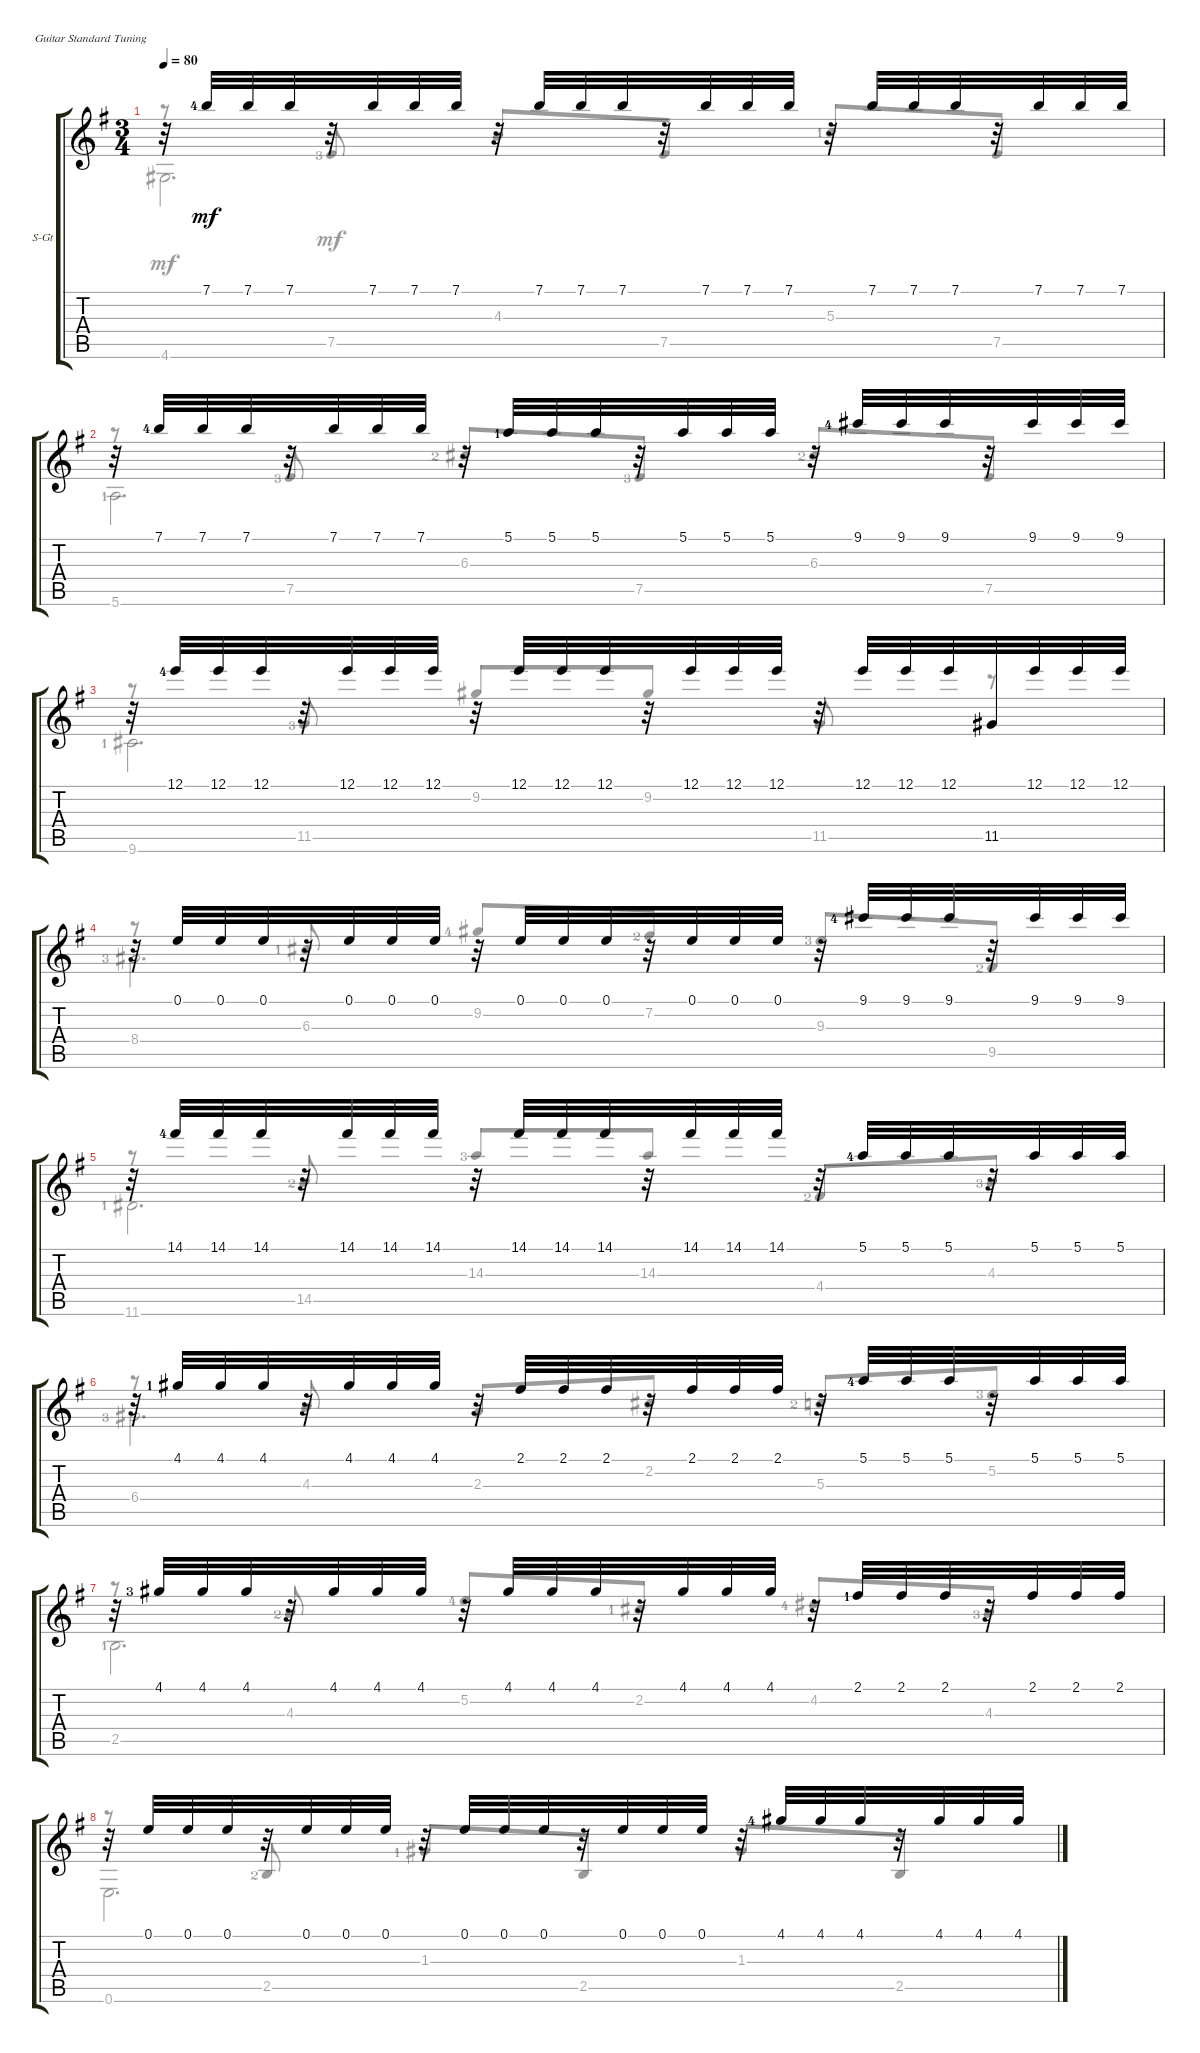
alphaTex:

\defaultSystemsLayout 4
\bracketExtendMode groupsimilarinstruments
\firstSystemTrackNameOrientation horizontal
\otherSystemsTrackNameOrientation horizontal
\track ("Steel Guitar" "S-Gt") {instrument acousticguitarsteel}
\staff {score tabs}
\tuning (E4 B3 G3 D3 A2 E2)
\voice
\ts (3 4)
\tempo 80
\clef g2
\scale
1.05549
\ks eminor
r.32{dy mf} 7.1{lf 5}.32 7.1.32 7.1.32 r.32 7.1.32 7.1.32 7.1.32 r.32 7.1.32 7.1.32 7.1.32 r.32 7.1.32 7.1.32 7.1.32 r.32 7.1.32 7.1.32 7.1.32 r.32 7.1.32 7.1.32 7.1.32 |
\scale
0.944515 r.32 7.1{lf 5}.32 7.1.32 7.1.32 r.32 7.1.32 7.1.32 7.1.32 r.32 5.1{lf 2}.32 5.1.32 5.1.32 r.32 5.1.32 5.1.32 5.1.32 r.32 9.1{lf 5}.32 9.1.32 9.1.32 r.32 9.1.32 9.1.32 9.1.32 |
\scale
1.05549 r.32 12.1{lf 5}.32 12.1.32 12.1.32 r.32 12.1.32 12.1.32 12.1.32 r.32 12.1.32 12.1.32 12.1.32 r.32 12.1.32 12.1.32 12.1.32 r.32 12.1.32 12.1.32 12.1.32 11.5.32 12.1.32 12.1.32 12.1.32 |
\scale
0.944515 r.32 0.1.32 0.1.32 0.1.32 r.32 0.1.32 0.1.32 0.1.32 r.32 0.1.32 0.1.32 0.1.32 r.32 0.1.32 0.1.32 0.1.32 r.32 9.1{lf 5}.32 9.1.32 9.1.32 r.32 9.1.32 9.1.32 9.1.32 |
\scale
1.05549 r.32 14.1{lf 5}.32 14.1.32 14.1.32 r.32 14.1.32 14.1.32 14.1.32 r.32 14.1.32 14.1.32 14.1.32 r.32 14.1.32 14.1.32 14.1.32 r.32 5.1{lf 5}.32 5.1.32 5.1.32 r.32 5.1.32 5.1.32 5.1.32 |
\scale
0.944515 r.32 4.1{lf 2}.32 4.1.32 4.1.32 r.32 4.1.32 4.1.32 4.1.32 r.32 2.1.32 2.1.32 2.1.32 r.32 2.1.32 2.1.32 2.1.32 r.32 5.1{lf 5}.32 5.1.32 5.1.32 r.32 5.1.32 5.1.32 5.1.32 |
\scale
1.05549 r.32 4.1{lf 4}.32 4.1.32 4.1.32 r.32 4.1.32 4.1.32 4.1.32 r.32 4.1.32 4.1.32 4.1.32 r.32 4.1.32 4.1.32 4.1.32 r.32 2.1{lf 2}.32 2.1.32 2.1.32 r.32 2.1.32 2.1.32 2.1.32 |
\scale
0.944515 r.32 0.1.32 0.1.32 0.1.32 r.32 0.1.32 0.1.32 0.1.32 r.32 0.1.32 0.1.32 0.1.32 r.32 0.1.32 0.1.32 0.1.32 r.32 4.1{lf 5}.32 4.1.32 4.1.32 r.32 4.1.32 4.1.32 4.1.32
\voice
\clef g2
\ottava regular
\simile none
\scale
1.05549
\ks eminor
r.8{dy mf beam invert} 7.5{lf 4}.8{beam invert} 4.3.8{beam invert} 7.5.8 5.3{lf 2}.8{beam invert} 7.5.8 |
\scale
0.944515 r.8{beam invert} 7.5{lf 4}.8{beam invert} 6.3{lf 3}.8{beam invert} 7.5{lf 4}.8 6.3{lf 3}.8{beam invert} 7.5.8 |
\scale
1.05549 r.8{beam invert} 11.5{lf 4}.8{beam invert} 9.2.8{beam invert} 9.2.8 11.5.8{beam invert} r.8 |
\scale
0.944515 r.8{beam invert} 6.3{lf 2}.8{beam invert} 9.2{lf 5}.8{beam invert} 7.2{lf 3}.8 9.3{lf 4}.8{beam invert} 9.5{lf 3}.8 |
\scale
1.05549 r.8{beam invert} 14.5{lf 3}.8{beam invert} 14.3{lf 4}.8{beam invert} 14.3.8 4.4{lf 3}.8{beam invert} 4.3{lf 4}.8 |
\scale
0.944515 r.8{beam invert} 4.3.8{beam invert} 2.3.8{beam invert} 2.2.8 5.3{lf 3}.8{beam invert} 5.2{lf 4}.8 |
\scale
1.05549 r.8{beam invert} 4.3{lf 3}.8{beam invert} 5.2{lf 5}.8{beam invert} 2.2{lf 2}.8 4.2{lf 5}.8{beam invert} 4.3{lf 4}.8 |
\scale
0.944515 r.8{beam invert} 2.5{lf 3}.8{beam invert} 1.3{lf 2}.8{beam invert} 2.5.8 1.3.8{beam invert} 2.5.8
\voice
\clef g2
\ottava regular
\simile none
\scale
1.05549
\ks eminor
4.6.2{d dy mf} |
\scale
0.944515 5.6{lf 2}.2{d} |
\scale
1.05549 9.6{lf 2}.2{d} |
\scale
0.944515 8.4{lf 4}.2{d} |
\scale
1.05549 11.6{lf 2}.2{d} |
\scale
0.944515 6.4{lf 4}.2{d} |
\scale
1.05549 2.5{lf 2}.2{d} |
\scale
0.944515 0.6.2{d}
